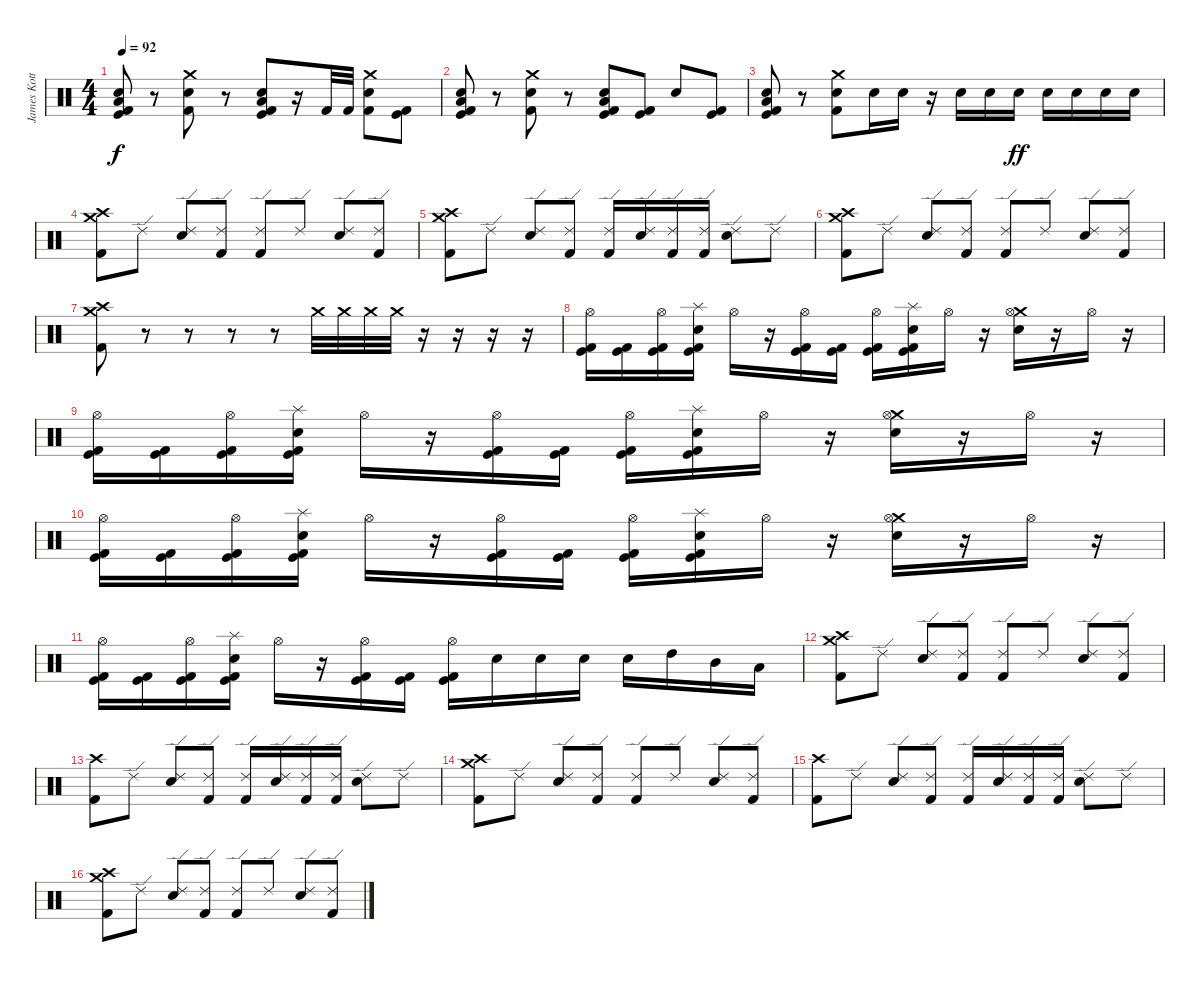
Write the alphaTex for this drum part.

\track ("James Kottak" "James Kott") {instrument percussion}
\staff {score}
\articulation defaults
\ts (4 4)
\tempo 92
\clef neutral
\ks c
("Electric Snare (hit)" "Kick (hit)" "Low Floor Tom (hit)" "Kick (hit) 2").8{dy f} r.8 ("Crash medium (hit)" "Electric Snare (hit)" "Kick (hit) 2").8 r.8 ("Electric Snare (hit)" "Kick (hit)" "Low Floor Tom (hit)" "Kick (hit) 2").8 r.16 "Kick (hit) 2".32 "Kick (hit) 2".32 ("Crash medium (hit)" "Electric Snare (hit)" "Kick (hit) 2").8 ("Kick (hit)" "Kick (hit) 2").8 |
("Electric Snare (hit)" "Kick (hit)" "Low Floor Tom (hit)" "Kick (hit) 2").8 r.8 ("Crash medium (hit)" "Electric Snare (hit)" "Kick (hit) 2").8 r.8 ("Electric Snare (hit)" "Kick (hit)" "Low Floor Tom (hit)" "Kick (hit) 2").8 ("Kick (hit) 2" "Kick (hit)").8 "Electric Snare (hit)".8 ("Kick (hit) 2" "Kick (hit)").8 |
("Electric Snare (hit)" "Kick (hit)" "Low Floor Tom (hit)" "Kick (hit) 2").8 r.8 ("Crash medium (hit)" "Electric Snare (hit)" "Kick (hit) 2").8 "Electric Snare (hit)".16 "Electric Snare (hit)".16 r.16 "Electric Snare (hit)".16 "Electric Snare (hit)".16 "Electric Snare (hit)".16{dy ff} "Electric Snare (hit)".16 "Electric Snare (hit)".16 "Electric Snare (hit)".16 "Electric Snare (hit)".16 |
("Crash high (hit)" "Crash medium (hit)" "Kick (hit) 2").8 "Ride (edge) 2".8 ("Ride (edge) 2" "Electric Snare (hit)").8 ("Ride (edge) 2" "Kick (hit) 2").8 ("Ride (edge) 2" "Kick (hit) 2").8 "Ride (edge) 2".8 ("Ride (edge) 2" "Electric Snare (hit)").8 ("Ride (edge) 2" "Kick (hit) 2").8 |
("Crash high (hit)" "Crash medium (hit)" "Kick (hit) 2").8 "Ride (edge) 2".8 ("Ride (edge) 2" "Electric Snare (hit)").8 ("Ride (edge) 2" "Kick (hit) 2").8 ("Ride (edge) 2" "Kick (hit) 2").16 ("Ride (edge) 2" "Electric Snare (hit)").16 ("Ride (edge) 2" "Kick (hit) 2").16 ("Ride (edge) 2" "Kick (hit) 2").16 ("Ride (edge) 2" "Electric Snare (hit)").8 "Ride (edge) 2".8 |
("Crash high (hit)" "Crash medium (hit)" "Kick (hit) 2").8 "Ride (edge) 2".8 ("Ride (edge) 2" "Electric Snare (hit)").8 ("Ride (edge) 2" "Kick (hit) 2").8 ("Ride (edge) 2" "Kick (hit) 2").8 "Ride (edge) 2".8 ("Ride (edge) 2" "Electric Snare (hit)").8 ("Ride (edge) 2" "Kick (hit) 2").8 |
("Crash high (hit)" "Crash medium (hit)" "Kick (hit) 2").8 r.8 r.8 r.8 r.8 "Crash medium (hit)".32 "Crash medium (hit)".32 "Crash medium (hit)".32 "Crash medium (hit)".32 r.16 r.16 r.16 r.16 |
("Hi-Hat (open)" "Kick (hit) 2" "Kick (hit)").16 ("Kick (hit) 2" "Kick (hit)").16 ("Hi-Hat (open)" "Kick (hit)" "Kick (hit) 2").16 ("Splash (hit)" "Electric Snare (hit)" "Kick (hit) 2" "Kick (hit)").16 "Hi-Hat (open)".16 r.16 ("Hi-Hat (open)" "Kick (hit) 2" "Kick (hit)").16 ("Kick (hit) 2" "Kick (hit)").16 ("Hi-Hat (open)" "Kick (hit) 2" "Kick (hit)").16 ("Splash (hit)" "Electric Snare (hit)" "Kick (hit) 2" "Kick (hit)").16 "Hi-Hat (open)".16 r.16 ("Crash medium (hit)" "Hi-Hat (open)" "Electric Snare (hit)").16 r.16 "Hi-Hat (open)".16 r.16 |
("Hi-Hat (open)" "Kick (hit) 2" "Kick (hit)").16 ("Kick (hit) 2" "Kick (hit)").16 ("Hi-Hat (open)" "Kick (hit)" "Kick (hit) 2").16 ("Splash (hit)" "Electric Snare (hit)" "Kick (hit) 2" "Kick (hit)").16 "Hi-Hat (open)".16 r.16 ("Hi-Hat (open)" "Kick (hit) 2" "Kick (hit)").16 ("Kick (hit) 2" "Kick (hit)").16 ("Hi-Hat (open)" "Kick (hit) 2" "Kick (hit)").16 ("Splash (hit)" "Electric Snare (hit)" "Kick (hit) 2" "Kick (hit)").16 "Hi-Hat (open)".16 r.16 ("Crash medium (hit)" "Hi-Hat (open)" "Electric Snare (hit)").16 r.16 "Hi-Hat (open)".16 r.16 |
("Hi-Hat (open)" "Kick (hit) 2" "Kick (hit)").16 ("Kick (hit) 2" "Kick (hit)").16 ("Hi-Hat (open)" "Kick (hit)" "Kick (hit) 2").16 ("Splash (hit)" "Electric Snare (hit)" "Kick (hit) 2" "Kick (hit)").16 "Hi-Hat (open)".16 r.16 ("Hi-Hat (open)" "Kick (hit) 2" "Kick (hit)").16 ("Kick (hit) 2" "Kick (hit)").16 ("Hi-Hat (open)" "Kick (hit) 2" "Kick (hit)").16 ("Splash (hit)" "Electric Snare (hit)" "Kick (hit) 2" "Kick (hit)").16 "Hi-Hat (open)".16 r.16 ("Crash medium (hit)" "Hi-Hat (open)" "Electric Snare (hit)").16 r.16 "Hi-Hat (open)".16 r.16 |
("Hi-Hat (open)" "Kick (hit) 2" "Kick (hit)").16 ("Kick (hit) 2" "Kick (hit)").16 ("Hi-Hat (open)" "Kick (hit) 2" "Kick (hit)").16 ("Splash (hit)" "Electric Snare (hit)" "Kick (hit) 2" "Kick (hit)").16 "Hi-Hat (open)".16 r.16 ("Hi-Hat (open)" "Kick (hit) 2" "Kick (hit)").16 ("Kick (hit) 2" "Kick (hit)").16 ("Hi-Hat (open)" "Kick (hit) 2" "Kick (hit)").16 "Electric Snare (hit)".16 "Electric Snare (hit)".16 "Electric Snare (hit)".16 "Electric Snare (hit)".16 "High Tom (hit)".16 "Mid Tom (hit)".16 "Low Tom (hit)".16 |
("Crash high (hit)" "Crash medium (hit)" "Kick (hit) 2").8 "Ride (edge) 2".8 ("Ride (edge) 2" "Electric Snare (hit)").8 ("Ride (edge) 2" "Kick (hit) 2").8 ("Ride (edge) 2" "Kick (hit) 2").8 "Ride (edge) 2".8 ("Ride (edge) 2" "Electric Snare (hit)").8 ("Ride (edge) 2" "Kick (hit) 2").8 |
("Crash high (hit)" "Kick (hit) 2").8 "Ride (edge) 2".8 ("Ride (edge) 2" "Electric Snare (hit)").8 ("Ride (edge) 2" "Kick (hit) 2").8 ("Ride (edge) 2" "Kick (hit) 2").16 ("Ride (edge) 2" "Electric Snare (hit)").16 ("Ride (edge) 2" "Kick (hit) 2").16 ("Ride (edge) 2" "Kick (hit) 2").16 ("Ride (edge) 2" "Electric Snare (hit)").8 "Ride (edge) 2".8 |
("Crash high (hit)" "Crash medium (hit)" "Kick (hit) 2").8 "Ride (edge) 2".8 ("Ride (edge) 2" "Electric Snare (hit)").8 ("Ride (edge) 2" "Kick (hit) 2").8 ("Ride (edge) 2" "Kick (hit) 2").8 "Ride (edge) 2".8 ("Ride (edge) 2" "Electric Snare (hit)").8 ("Ride (edge) 2" "Kick (hit) 2").8 |
("Crash high (hit)" "Kick (hit) 2").8 "Ride (edge) 2".8 ("Ride (edge) 2" "Electric Snare (hit)").8 ("Ride (edge) 2" "Kick (hit) 2").8 ("Ride (edge) 2" "Kick (hit) 2").16 ("Ride (edge) 2" "Electric Snare (hit)").16 ("Ride (edge) 2" "Kick (hit) 2").16 ("Ride (edge) 2" "Kick (hit) 2").16 ("Ride (edge) 2" "Electric Snare (hit)").8 "Ride (edge) 2".8 |
("Crash high (hit)" "Crash medium (hit)" "Kick (hit) 2").8 "Ride (edge) 2".8 ("Ride (edge) 2" "Electric Snare (hit)").8 ("Ride (edge) 2" "Kick (hit) 2").8 ("Ride (edge) 2" "Kick (hit) 2").8 "Ride (edge) 2".8 ("Ride (edge) 2" "Electric Snare (hit)").8 ("Ride (edge) 2" "Kick (hit) 2").8
